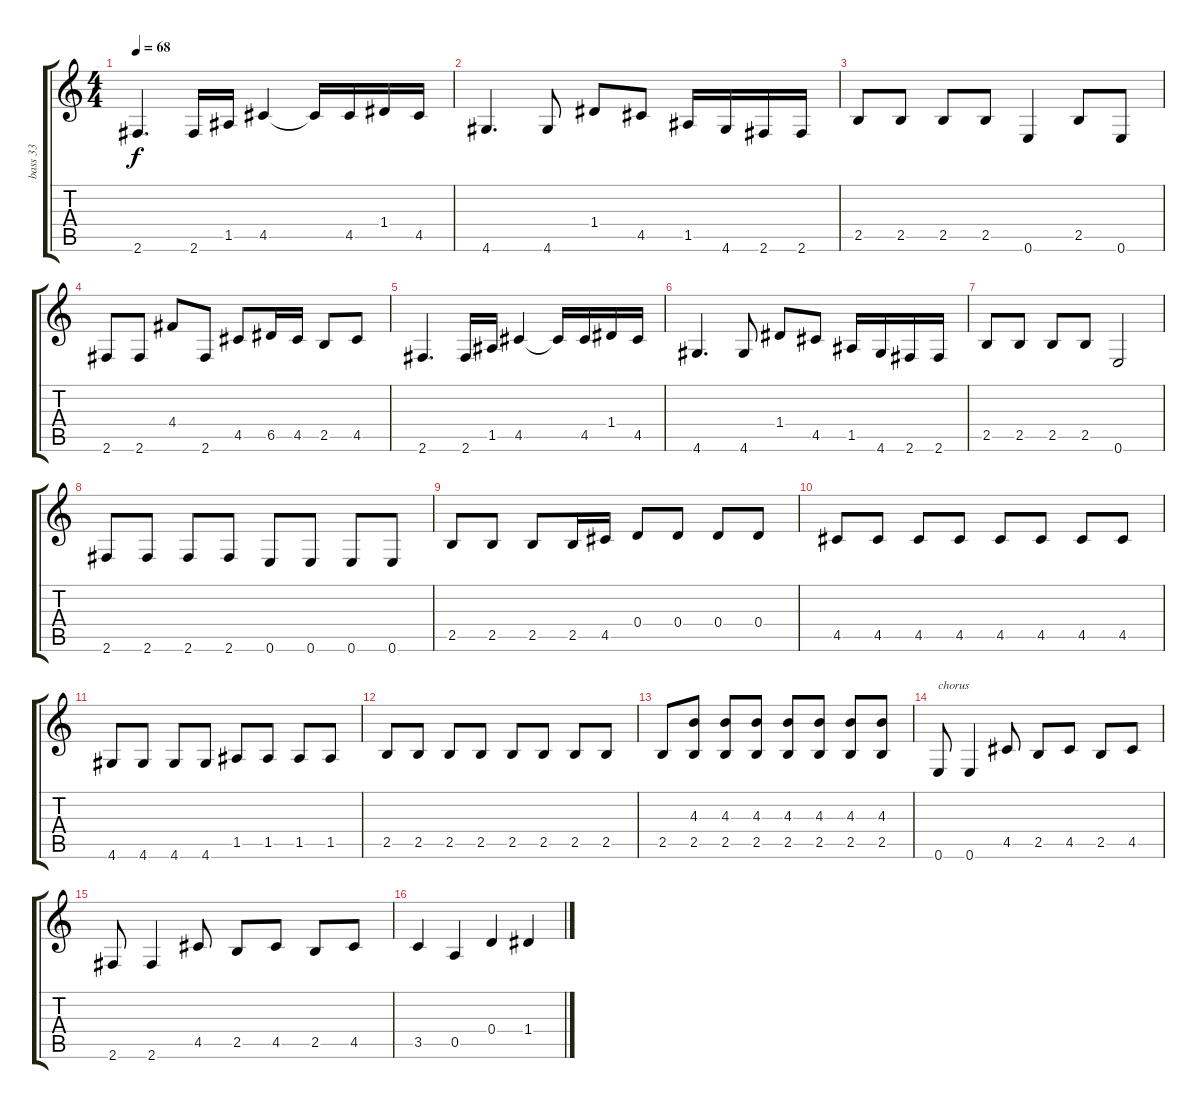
\track ("bass 33" "bass 33") {instrument electricbassfinger}
\staff {score tabs}
\tuning (E4 B3 G3 D3 A2 E2) {hide}
\ts (4 4)
\tempo 68
\clef g2
\ks c
2.6.4{d dy f} 2.6.16 1.5.16 4.5.4 4.5{t}.16 4.5.16 1.4.16 4.5.16 |
4.6.4{d} 4.6.8 1.4.8 4.5.8 1.5.16 4.6.16 2.6.16 2.6.16 |
2.5.8 2.5.8 2.5.8 2.5.8 0.6.4 2.5.8 0.6.8 |
2.6.8 2.6.8 4.4.8 2.6.8 4.5.8 6.5.16 4.5.16 2.5.8 4.5.8 |
2.6.4{d} 2.6.16 1.5.16 4.5.4 4.5{t}.16 4.5.16 1.4.16 4.5.16 |
4.6.4{d} 4.6.8 1.4.8 4.5.8 1.5.16 4.6.16 2.6.16 2.6.16 |
2.5.8 2.5.8 2.5.8 2.5.8 0.6.2 |
2.6.8 2.6.8 2.6.8 2.6.8 0.6.8 0.6.8 0.6.8 0.6.8 |
2.5.8 2.5.8 2.5.8 2.5.16 4.5.16 0.4.8 0.4.8 0.4.8 0.4.8 |
4.5.8 4.5.8 4.5.8 4.5.8 4.5.8 4.5.8 4.5.8 4.5.8 |
4.6.8 4.6.8 4.6.8 4.6.8 1.5.8 1.5.8 1.5.8 1.5.8 |
2.5.8 2.5.8 2.5.8 2.5.8 2.5.8 2.5.8 2.5.8 2.5.8 |
2.5.8 (4.3 2.5).8 (4.3 2.5).8 (4.3 2.5).8 (4.3 2.5).8 (4.3 2.5).8 (4.3 2.5).8 (4.3 2.5).8 |
0.6.8{txt "chorus"} 0.6.4 4.5.8 2.5.8 4.5.8 2.5.8 4.5.8 |
2.6.8 2.6.4 4.5.8 2.5.8 4.5.8 2.5.8 4.5.8 |
3.5.4 0.5.4 0.4.4 1.4.4
